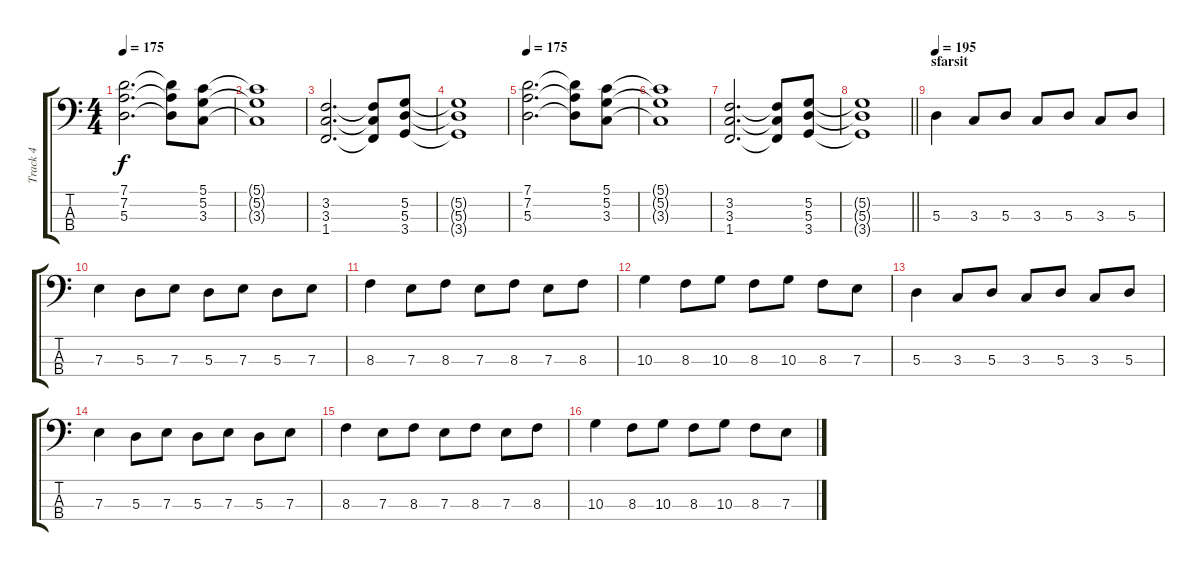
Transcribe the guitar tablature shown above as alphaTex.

\track ("Track 4" "Track 4") {instrument electricbassfinger}
\staff {score tabs}
\tuning (G2 D2 A1 E1) {hide}
\ts (4 4)
\tempo 175
\clef f4
\ks c
(7.1 7.2 5.3).2{d dy f} (7.1{t} 7.2{t} 5.3{t}).8 (5.1 5.2 3.3).8 |
(5.1{t} 5.2{t} 3.3{t}).1 |
(3.2 3.3 1.4).2{d} (3.2{t} 3.3{t} 1.4{t}).8 (5.2 5.3 3.4).8 |
(5.2{t} 5.3{t} 3.4{t}).1 |
\tempo 175
(7.1 7.2 5.3).2{d} (7.1{t} 7.2{t} 5.3{t}).8 (5.1 5.2 3.3).8 |
(5.1{t} 5.2{t} 3.3{t}).1 |
(3.2 3.3 1.4).2{d} (3.2{t} 3.3{t} 1.4{t}).8 (5.2 5.3 3.4).8 |
\barLineRight lightlight
(5.2{t} 5.3{t} 3.4{t}).1 |
\section ("" "sfarsit")
\tempo 195
5.3.4 3.3.8 5.3.8 3.3.8 5.3.8 3.3.8 5.3.8 |
7.3.4 5.3.8 7.3.8 5.3.8 7.3.8 5.3.8 7.3.8 |
8.3.4 7.3.8 8.3.8 7.3.8 8.3.8 7.3.8 8.3.8 |
10.3.4 8.3.8 10.3.8 8.3.8 10.3.8 8.3.8 7.3.8 |
5.3.4 3.3.8 5.3.8 3.3.8 5.3.8 3.3.8 5.3.8 |
7.3.4 5.3.8 7.3.8 5.3.8 7.3.8 5.3.8 7.3.8 |
8.3.4 7.3.8 8.3.8 7.3.8 8.3.8 7.3.8 8.3.8 |
10.3.4 8.3.8 10.3.8 8.3.8 10.3.8 8.3.8 7.3.8
